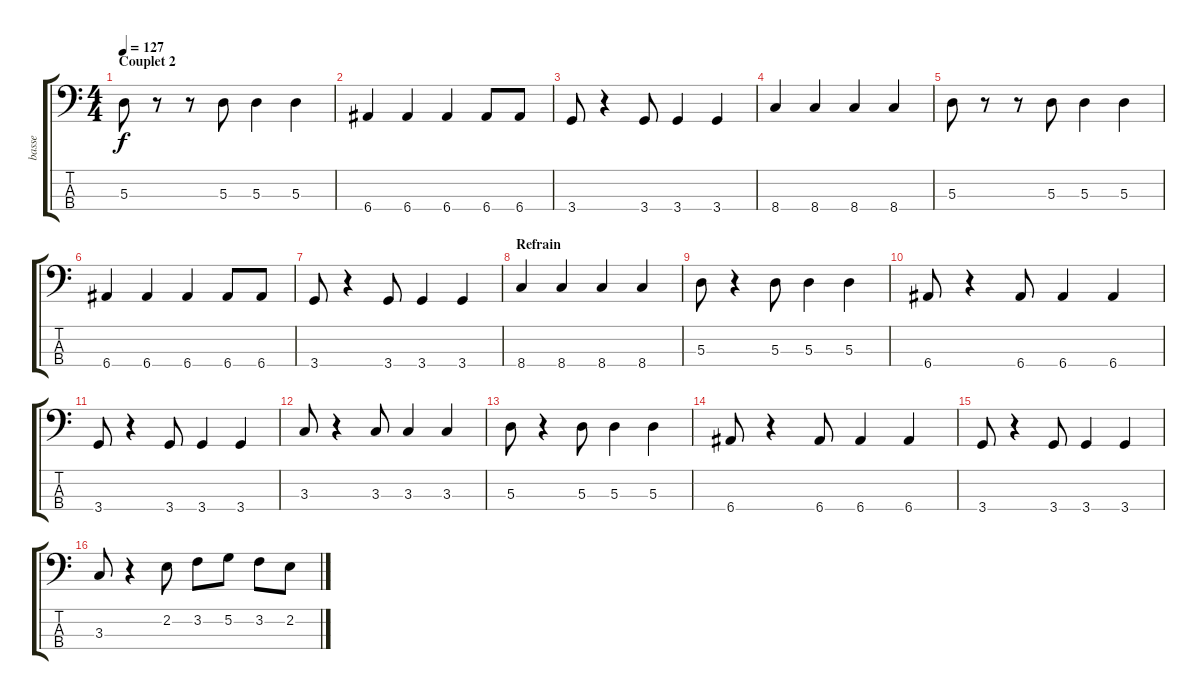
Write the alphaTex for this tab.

\track ("basse" "basse") {instrument fretlessbass}
\staff {score tabs}
\tuning (G2 D2 A1 E1) {hide}
\ts (4 4)
\section ("" "Couplet 2")
\tempo 127
\clef f4
\ks c
5.3.8{dy f} r.8 r.8 5.3.8 5.3.4 5.3.4 |
6.4.4 6.4.4 6.4.4 6.4.8 6.4.8 |
3.4.8 r.4 3.4.8 3.4.4 3.4.4 |
8.4.4 8.4.4 8.4.4 8.4.4 |
5.3.8 r.8 r.8 5.3.8 5.3.4 5.3.4 |
6.4.4 6.4.4 6.4.4 6.4.8 6.4.8 |
3.4.8 r.4 3.4.8 3.4.4 3.4.4 |
\section ("" "Refrain")
8.4.4 8.4.4 8.4.4 8.4.4 |
5.3.8 r.4 5.3.8 5.3.4 5.3.4 |
6.4.8 r.4 6.4.8 6.4.4 6.4.4 |
3.4.8 r.4 3.4.8 3.4.4 3.4.4 |
3.3.8 r.4 3.3.8 3.3.4 3.3.4 |
5.3.8 r.4 5.3.8 5.3.4 5.3.4 |
6.4.8 r.4 6.4.8 6.4.4 6.4.4 |
3.4.8 r.4 3.4.8 3.4.4 3.4.4 |
3.3.8 r.4 2.2.8 3.2.8 5.2.8 3.2.8 2.2.8
